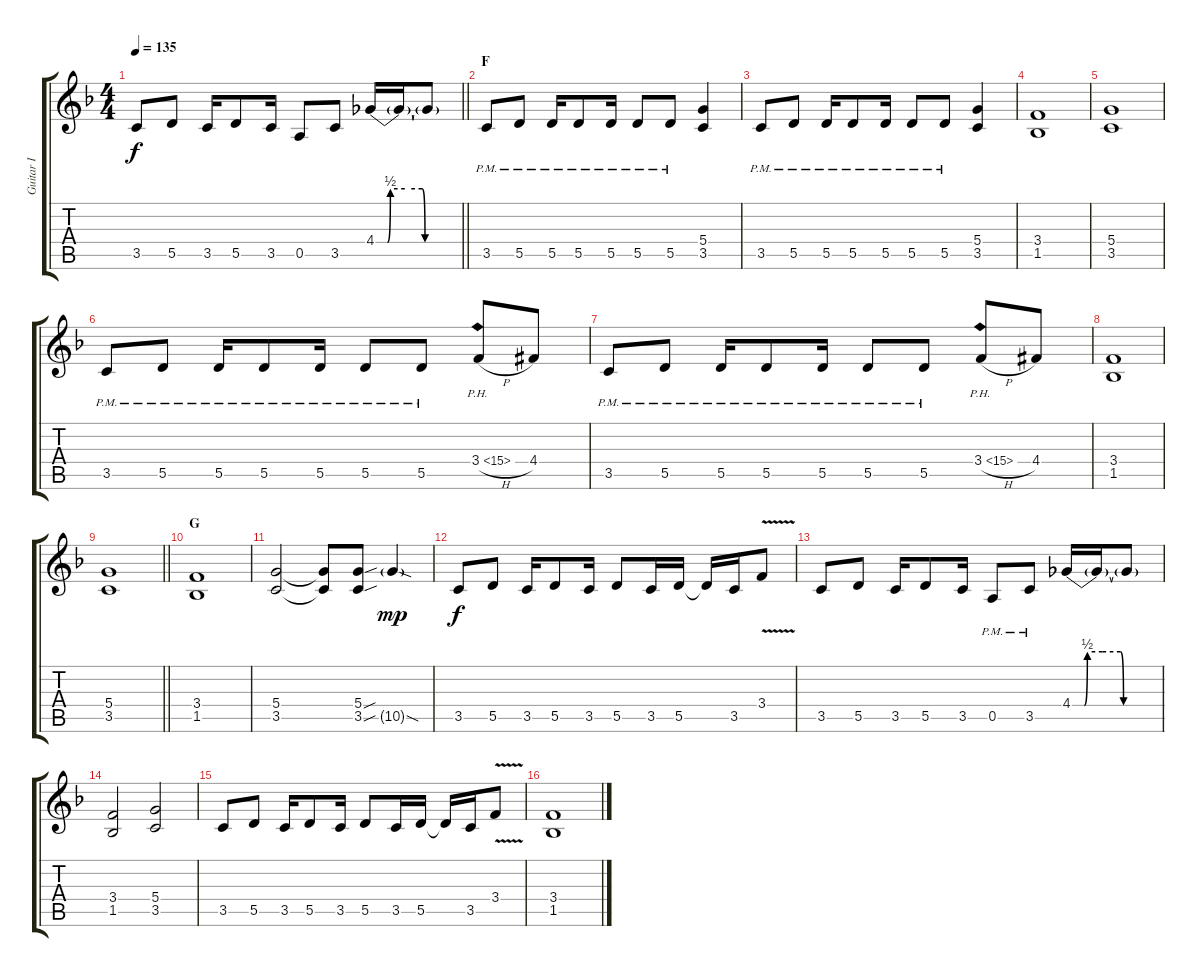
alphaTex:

\track ("Guitar I" "Guitar I") {instrument overdrivenguitar}
\staff {score tabs}
\tuning (E4 B3 G3 D3 A2 E2) {hide}
\ts (4 4)
\tempo 135
\clef g2
\barLineRight lightlight
\ks f
3.5.8{dy f} 5.5.8 3.5.16 5.5.8 3.5.16 0.5.8 3.5.8 4.4{be (custom 0 0 8 0 10 2 20 2 32 2 34 0 41 0 60 0)}.16 4.4{t}.16 4.4{t}.8 |
\section ("" "F")
3.5{pm}.8 5.5{pm}.8 5.5{pm}.16 5.5{pm}.8 5.5{pm}.16 5.5{pm}.8 5.5{pm}.8 (5.4 3.5).4 |
3.5{pm}.8 5.5{pm}.8 5.5{pm}.16 5.5{pm}.8 5.5{pm}.16 5.5{pm}.8 5.5{pm}.8 (5.4 3.5).4 |
(3.4 1.5).1 |
(5.4 3.5).1 |
3.5{pm}.8 5.5{pm}.8 5.5{pm}.16 5.5{pm}.8 5.5{pm}.16 5.5{pm}.8 5.5{pm}.8 3.4{ph 12 h}.8 4.4{acc #}.8 |
3.5{pm}.8 5.5{pm}.8 5.5{pm}.16 5.5{pm}.8 5.5{pm}.16 5.5{pm}.8 5.5{pm}.8 3.4{ph 12 h}.8 4.4{acc #}.8 |
(3.4 1.5).1 |
\barLineRight lightlight
(5.4 3.5).1 |
\section ("" "G")
(3.4 1.5).1 |
(5.4 3.5).2 (5.4{t} 3.5{t}).8 (5.4{sou} 3.5{sou}).8 10.5{sod g}.4{dy mp} |
3.5.8{dy f} 5.5.8 3.5.16 5.5.8 3.5.16 5.5.8 3.5.16 5.5.16 5.5{t}.16 3.5.16 3.4{v}.8 |
3.5.8 5.5.8 3.5.16 5.5.8 3.5.16 0.5{pm}.8 3.5{pm}.8 4.4{be (custom 0 0 8 0 10 2 20 2 32 2 34 0 41 0 60 0)}.16 4.4{t}.16 4.4{t}.8 |
(3.4 1.5).2 (5.4 3.5).2 |
3.5.8 5.5.8 3.5.16 5.5.8 3.5.16 5.5.8 3.5.16 5.5.16 5.5{t}.16 3.5.16 3.4{v}.8 |
(3.4 1.5).1
